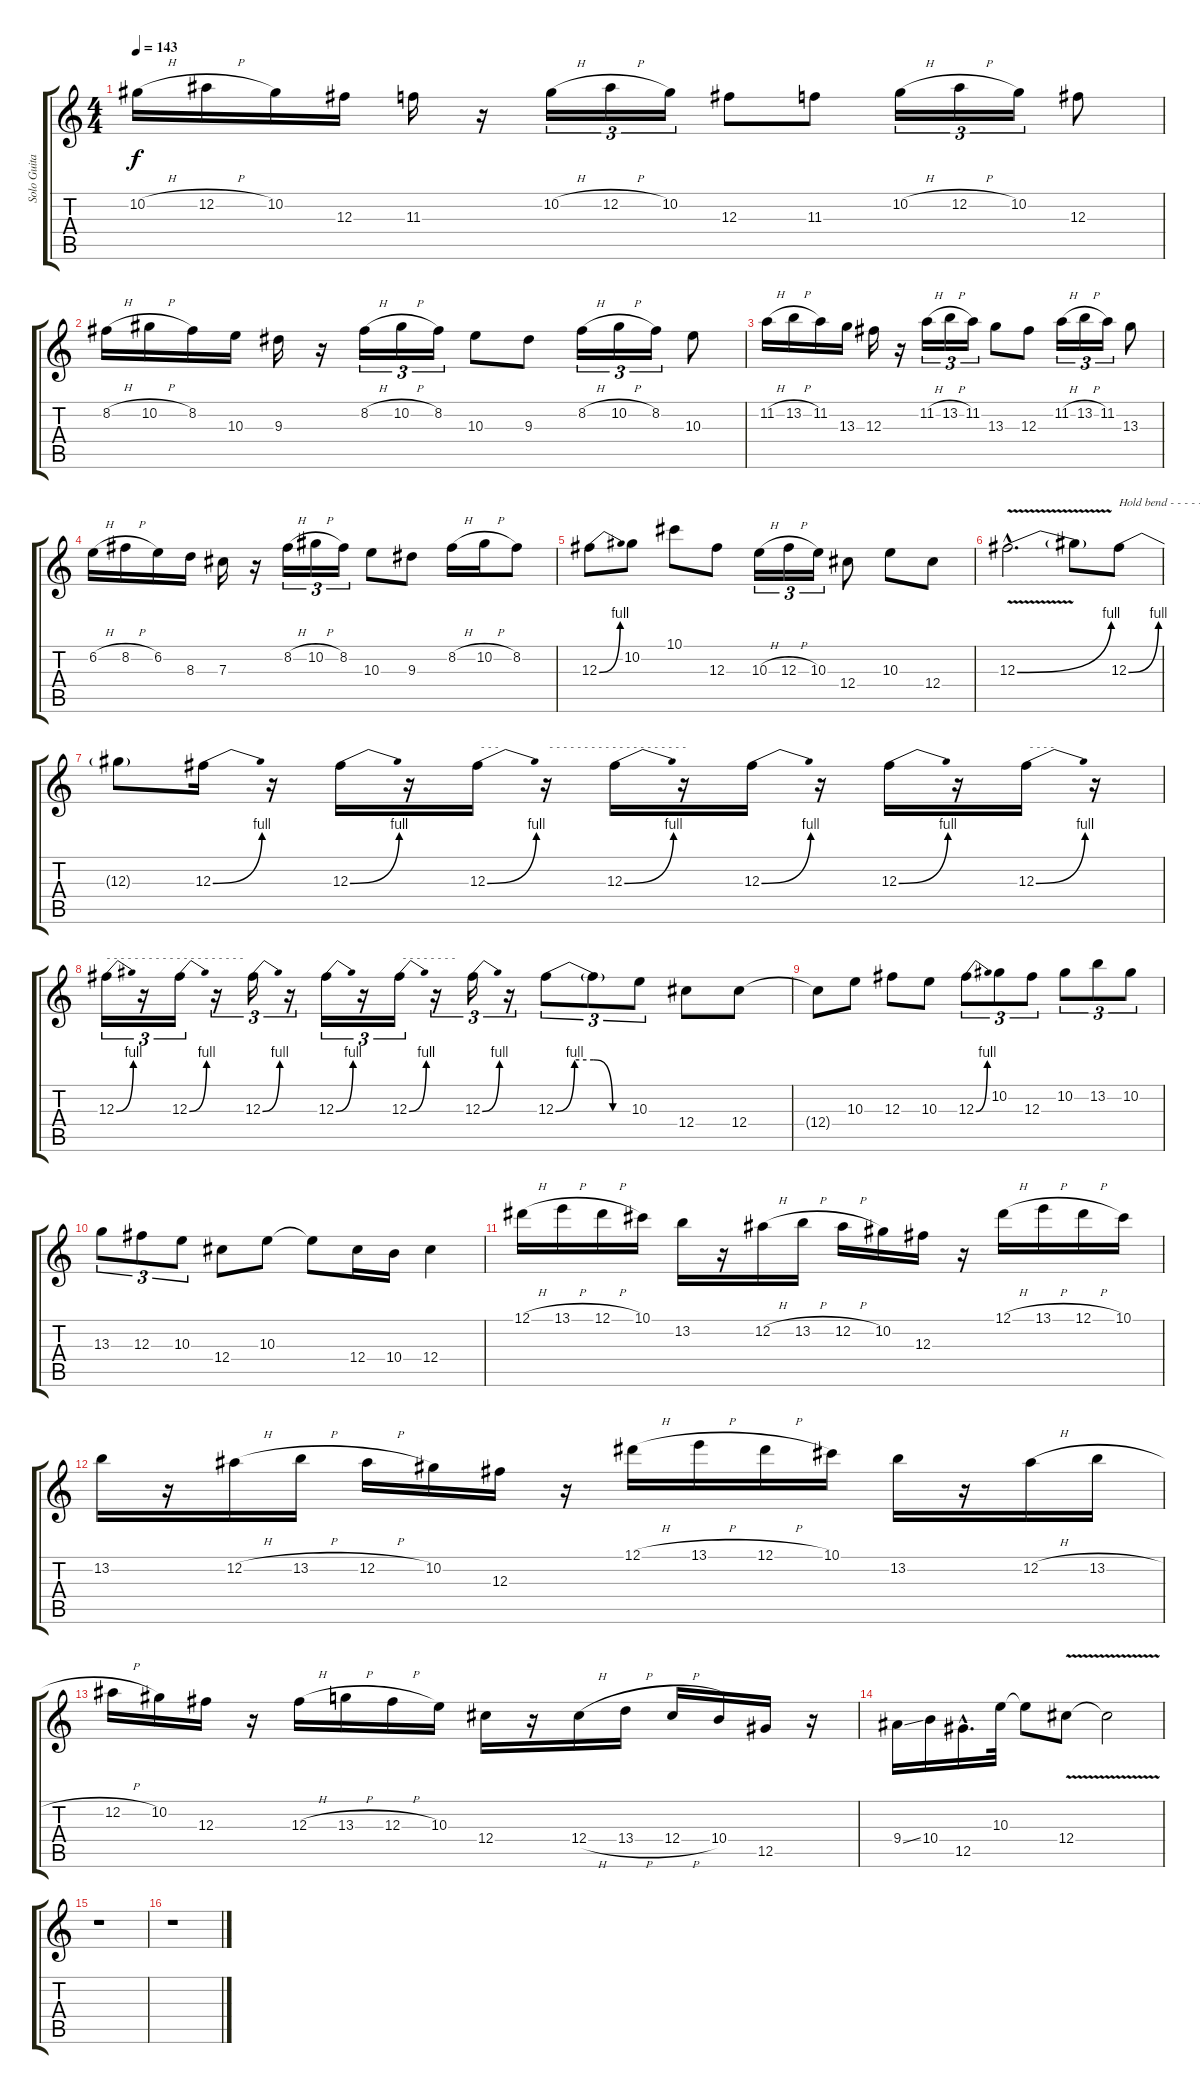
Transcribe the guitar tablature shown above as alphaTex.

\track ("Solo Guitar" "Solo Guita") {instrument overdrivenguitar}
\staff {score tabs}
\tuning (Eb4 Bb3 Gb3 Db3 Ab2 Eb2) {hide}
\ts (4 4)
\tempo 143
\clef g2
\ks c
10.2{h}.16{dy f} 12.2{h}.16 10.2.16 12.3.16 11.3.16 r.16 10.2{h}.16{tu (3 2)} 12.2{h}.16{tu (3 2)} 10.2.16{tu (3 2)} 12.3.8 11.3.8 10.2{h}.16{tu (3 2)} 12.2{h}.16{tu (3 2)} 10.2.16{tu (3 2)} 12.3.8 |
8.2{h}.16 10.2{h}.16 8.2.16 10.3.16 9.3.16 r.16 8.2{h}.16{tu (3 2)} 10.2{h}.16{tu (3 2)} 8.2.16{tu (3 2)} 10.3.8 9.3.8 8.2{h}.16{tu (3 2)} 10.2{h}.16{tu (3 2)} 8.2.16{tu (3 2)} 10.3.8 |
11.2{h}.16 13.2{h}.16 11.2.16 13.3.16 12.3.16 r.16 11.2{h}.16{tu (3 2)} 13.2{h}.16{tu (3 2)} 11.2.16{tu (3 2)} 13.3.8 12.3.8 11.2{h}.16{tu (3 2)} 13.2{h}.16{tu (3 2)} 11.2.16{tu (3 2)} 13.3.8 |
6.2{h}.16 8.2{h}.16 6.2.16 8.3.16 7.3.16 r.16 8.2{h}.16{tu (3 2)} 10.2{h}.16{tu (3 2)} 8.2.16{tu (3 2)} 10.3.8 9.3.8 8.2{h}.16 10.2{h}.16 8.2.8 |
12.3{be (bend 0 0 60 4)}.8 10.2.8 10.1.8 12.3.8 10.3{h}.16{tu (3 2)} 12.3{h}.16{tu (3 2)} 10.3.16{tu (3 2)} 12.4.8 10.3.8 12.4.8 |
12.3{be (bend 0 0 60 4) v hac}.2{d} 12.3{t}.8 12.3{be (bend 0 0 60 4)}.8{txt "Hold bend - - - - - - - - - - - - - - - "} |
12.3{t}.8 12.3{be (bend 0 0 60 4)}.16 r.16 12.3{be (bend 0 0 60 4)}.16 r.16 12.3{be (bend 0 0 60 4)}.16{txt " - - -"} r.16{txt " - - - - - - - - - - - - - - - - - - - -"} 12.3{be (bend 0 0 60 4)}.16 r.16 12.3{be (bend 0 0 60 4)}.16 r.16 12.3{be (bend 0 0 60 4)}.16 r.16 12.3{be (bend 0 0 60 4)}.16{txt " - - - -"} r.16 |
12.3{be (bend 0 0 60 4)}.16{tu (3 2) txt "- - - - - - - - - - - - - - - - - - - - "} r.16{tu (3 2)} 12.3{be (bend 0 0 60 4)}.16{tu (3 2)} r.16{tu (3 2)} 12.3{be (bend 0 0 60 4)}.16{tu (3 2)} r.16{tu (3 2)} 12.3{be (bend 0 0 60 4)}.16{tu (3 2)} r.16{tu (3 2)} 12.3{be (bend 0 0 60 4)}.16{tu (3 2) txt " - - - - - - - -"} r.16{tu (3 2)} 12.3{be (bend 0 0 60 4)}.16{tu (3 2)} r.16{tu (3 2)} 12.3{be (custom 0 0 15 4 30 4 45 0 60 0)}.8{tu (3 2)} 12.3{t}.8{tu (3 2)} 10.3.8{tu (3 2)} 12.4.8 12.4.8 |
12.4{t}.8 10.3.8 12.3.8 10.3.8 12.3{be (bend 0 0 60 4)}.8{tu (3 2)} 10.2.8{tu (3 2)} 12.3.8{tu (3 2)} 10.2.8{tu (3 2)} 13.2.8{tu (3 2)} 10.2.8{tu (3 2)} |
13.3.8{tu (3 2)} 12.3.8{tu (3 2)} 10.3.8{tu (3 2)} 12.4.8 10.3.8 10.3{t}.8 12.4.16 10.4.16 12.4.4 |
12.1{h}.16 13.1{h}.16 12.1{h}.16 10.1.16 13.2.16 r.16 12.2{h}.16 13.2{h}.16 12.2{h}.16 10.2.16 12.3.16 r.16 12.1{h}.16 13.1{h}.16 12.1{h}.16 10.1.16 |
13.2.16 r.16 12.2{h}.16 13.2{h}.16 12.2{h}.16 10.2.16 12.3.16 r.16 12.1{h}.16 13.1{h}.16 12.1{h}.16 10.1.16 13.2.16 r.16 12.2{h}.16 13.2{h}.16 |
12.2{h}.16 10.2.16 12.3.16 r.16 12.3{h}.16 13.3{h}.16 12.3{h}.16 10.3.16 12.4.16 r.16 12.4{h}.16 13.4{h}.16 12.4{h}.16 10.4.16 12.5.16 r.16 |
9.4{ss}.16 10.4.16 12.5{hac}.16{d} 10.3.32 10.3{t}.8 12.4{v}.8 12.4{t}.2 |
r.1 |
r.1
